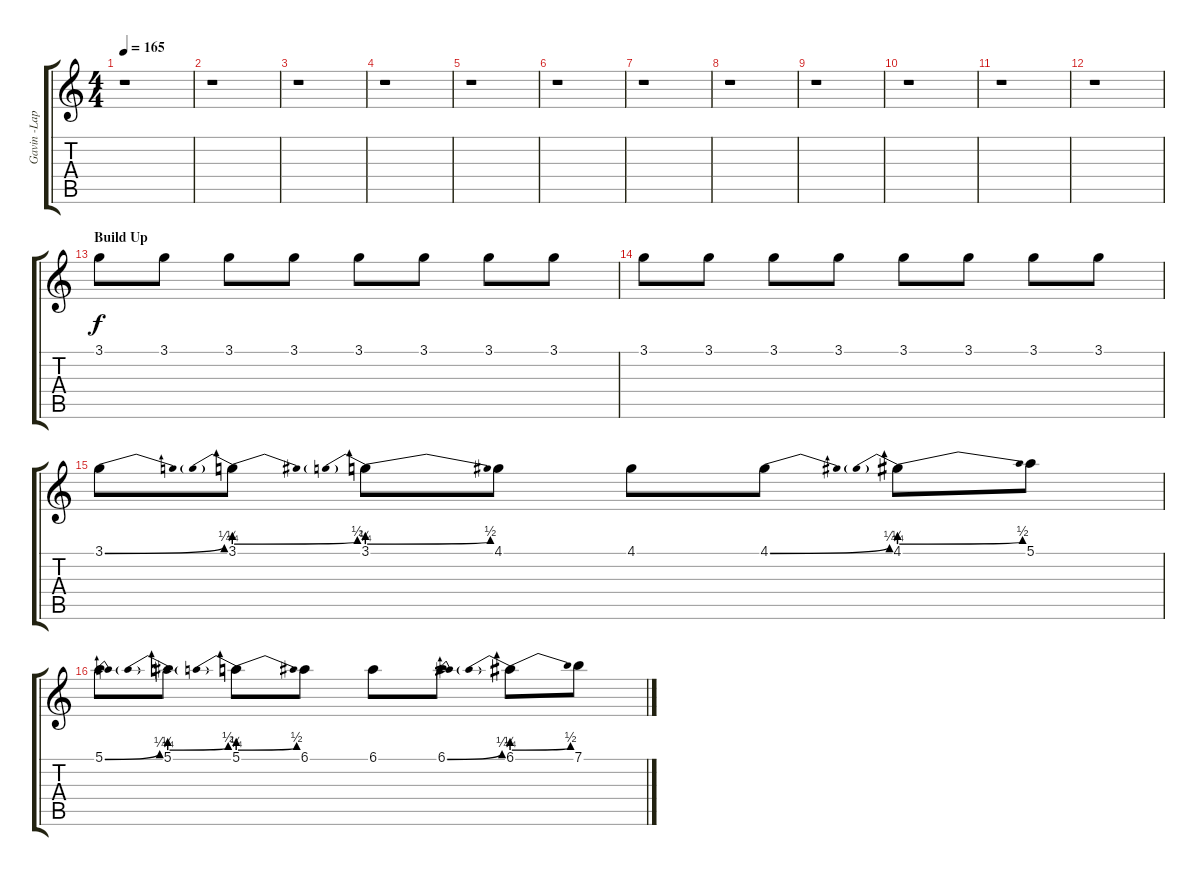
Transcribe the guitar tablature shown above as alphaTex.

\track ("Gavin -LapSteelGtr" "Gavin -Lap") {instrument overdrivenguitar}
\staff {score tabs}
\tuning (E4 B3 G3 D3 A2 E2) {hide}
\ts (4 4)
\tempo 165
\clef g2
\ks c
r.1{dy pp} |
r.1 |
r.1 |
r.1 |
r.1 |
r.1 |
r.1 |
r.1 |
r.1 |
r.1 |
r.1 |
r.1 |
\section ("" "Build Up")
3.1.8{dy f volume 7 balance 8 instrument overdrivenguitar} 3.1.8 3.1.8 3.1.8 3.1.8 3.1.8 3.1.8 3.1.8 |
3.1.8 3.1.8 3.1.8 3.1.8 3.1.8 3.1.8 3.1.8 3.1.8 |
3.1{be (bend 0 0 60 1)}.8 3.1{be (prebendbend 0 1 60 2)}.8 3.1{be (prebendbend 0 1 60 2)}.8 4.1.8 4.1.8 4.1{be (bend 0 0 60 1)}.8 4.1{be (prebendbend 0 1 60 2)}.8 5.1.8 |
5.1{be (bend 0 0 60 1)}.8 5.1{be (prebendbend 0 1 60 2)}.8 5.1{be (prebendbend 0 1 60 2)}.8 6.1.8 6.1.8 6.1{be (bend 0 0 60 1)}.8 6.1{be (prebendbend 0 1 60 2)}.8 7.1.8
